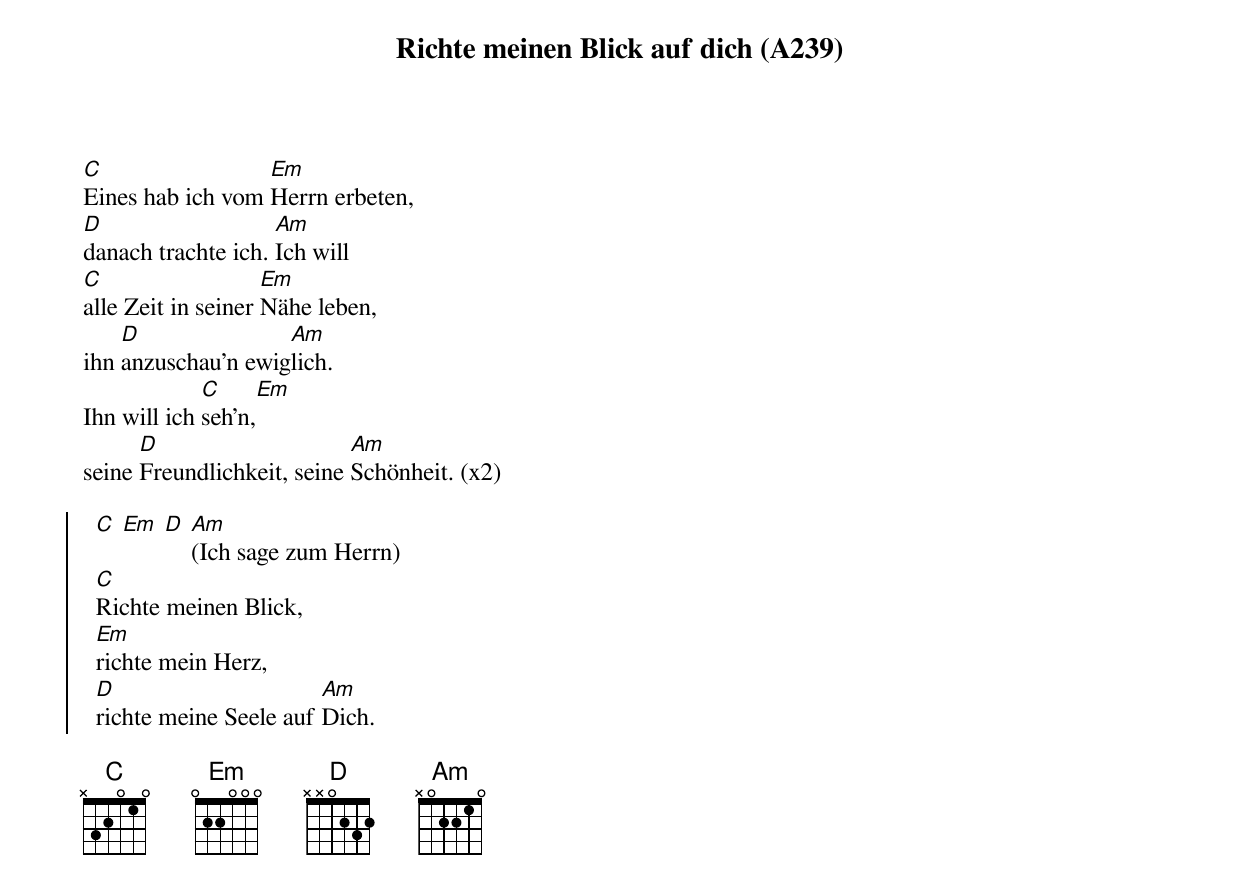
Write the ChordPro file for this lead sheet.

{title: Richte meinen Blick auf dich (A239)}
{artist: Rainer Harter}
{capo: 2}

[C]Eines hab ich vom [Em]Herrn erbeten,
[D]danach trachte ich. [Am]Ich will
[C]alle Zeit in seiner [Em]Nähe leben,
ihn [D]anzuschau'n ewig[Am]lich.
Ihn will ich [C]seh'n,[Em]
seine [D]Freundlichkeit, seine [Am]Schönheit. (x2)

{soc}
  [C] [Em] [D] [Am](Ich sage zum Herrn)
  [C]Richte meinen Blick,
  [Em]richte mein Herz,
  [D]richte meine Seele auf [Am]Dich.
 {eoc}

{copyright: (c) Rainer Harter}
